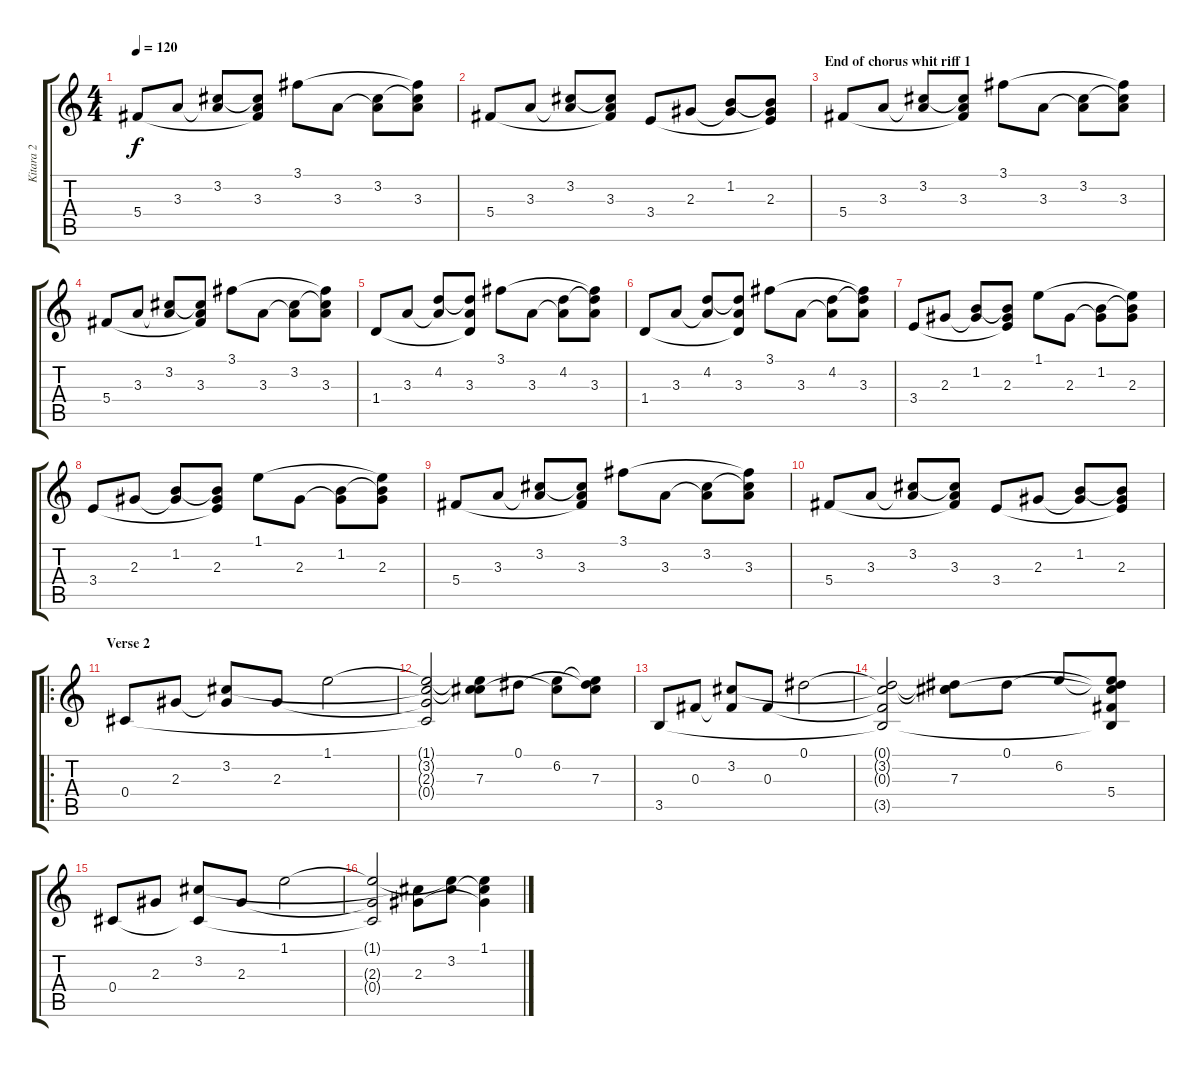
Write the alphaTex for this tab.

\track ("Kitara 2" "Kitara 2") {instrument acousticguitarsteel}
\staff {score tabs}
\tuning (Eb4 Bb3 Gb3 Db3 Ab2 Eb2) {hide}
\ts (4 4)
\tempo 120
\clef g2
\ks c
5.4.8{dy f} 3.3.8 (3.2 3.3{t}).8 (3.2{t} 3.3 5.4{t}).8 3.1.8 3.3.8 (3.2 3.3{t}).8 (3.1{t} 3.2{t} 3.3).8 |
5.4.8 3.3.8 (3.2 3.3{t}).8 (3.2{t} 3.3 5.4{t}).8 3.4.8 2.3.8 (1.2 2.3{t}).8 (1.2{t} 2.3 3.4{t}).8 |
\section ("" "End of chorus whit riff 1")
5.4.8 3.3.8 (3.2 3.3{t}).8 (3.2{t} 3.3 5.4{t}).8 3.1.8 3.3.8 (3.2 3.3{t}).8 (3.1{t} 3.2{t} 3.3).8 |
5.4.8 3.3.8 (3.2 3.3{t}).8 (3.2{t} 3.3 5.4{t}).8 3.1.8 3.3.8 (3.2 3.3{t}).8 (3.1{t} 3.2{t} 3.3).8 |
1.4.8 3.3.8 (4.2 3.3{t}).8 (4.2{t} 3.3 1.4{t}).8 3.1.8 3.3.8 (4.2 3.3{t}).8 (3.1{t} 4.2{t} 3.3).8 |
1.4.8 3.3.8 (4.2 3.3{t}).8 (4.2{t} 3.3 1.4{t}).8 3.1.8 3.3.8 (4.2 3.3{t}).8 (3.1{t} 4.2{t} 3.3).8 |
3.4.8 2.3.8 (1.2 2.3{t}).8 (1.2{t} 2.3 3.4{t}).8 1.1.8 2.3.8 (1.2 2.3{t}).8 (1.1{t} 1.2{t} 2.3).8 |
3.4.8 2.3.8 (1.2 2.3{t}).8 (1.2{t} 2.3 3.4{t}).8 1.1.8 2.3.8 (1.2 2.3{t}).8 (1.1{t} 1.2{t} 2.3).8 |
5.4.8 3.3.8 (3.2 3.3{t}).8 (3.2{t} 3.3 5.4{t}).8 3.1.8 3.3.8 (3.2 3.3{t}).8 (3.1{t} 3.2{t} 3.3).8 |
5.4.8 3.3.8 (3.2 3.3{t}).8 (3.2{t} 3.3 5.4{t}).8 3.4.8 2.3.8 (1.2 2.3{t}).8 (1.2{t} 2.3 3.4{t}).8 |
\ro
\section ("" "Verse 2")
0.4.8 2.3.8 (3.2 2.3{t}).8 2.3.8 1.1.2 |
(1.1{t} 3.2{t} 2.3{t} 0.4{t}).2 (1.1{t} 3.2{t} 7.3).8 0.1.8 (6.2 7.3{t}).8 (0.1{t} 6.2{t} 7.3).8 |
3.5.8 0.3.8 (3.2 0.3{t}).8 0.3.8 0.1.2 |
(0.1{t} 3.2{t} 0.3{t} 3.5{t}).2 (0.1{t} 3.2{t} 7.3).8 0.1.8 6.2.8 (0.1{t} 6.2{t} 7.3{t} 5.4 3.5{t}).8 |
0.4.8 2.3.8 (3.2 0.4{t}).8 2.3.8 1.1.2 |
(1.1{t} 2.3{t} 0.4{t}).2 (3.2{t} 2.3).8 (1.1{t} 3.2).8 (1.1 3.2{t} 2.3{t}).4
